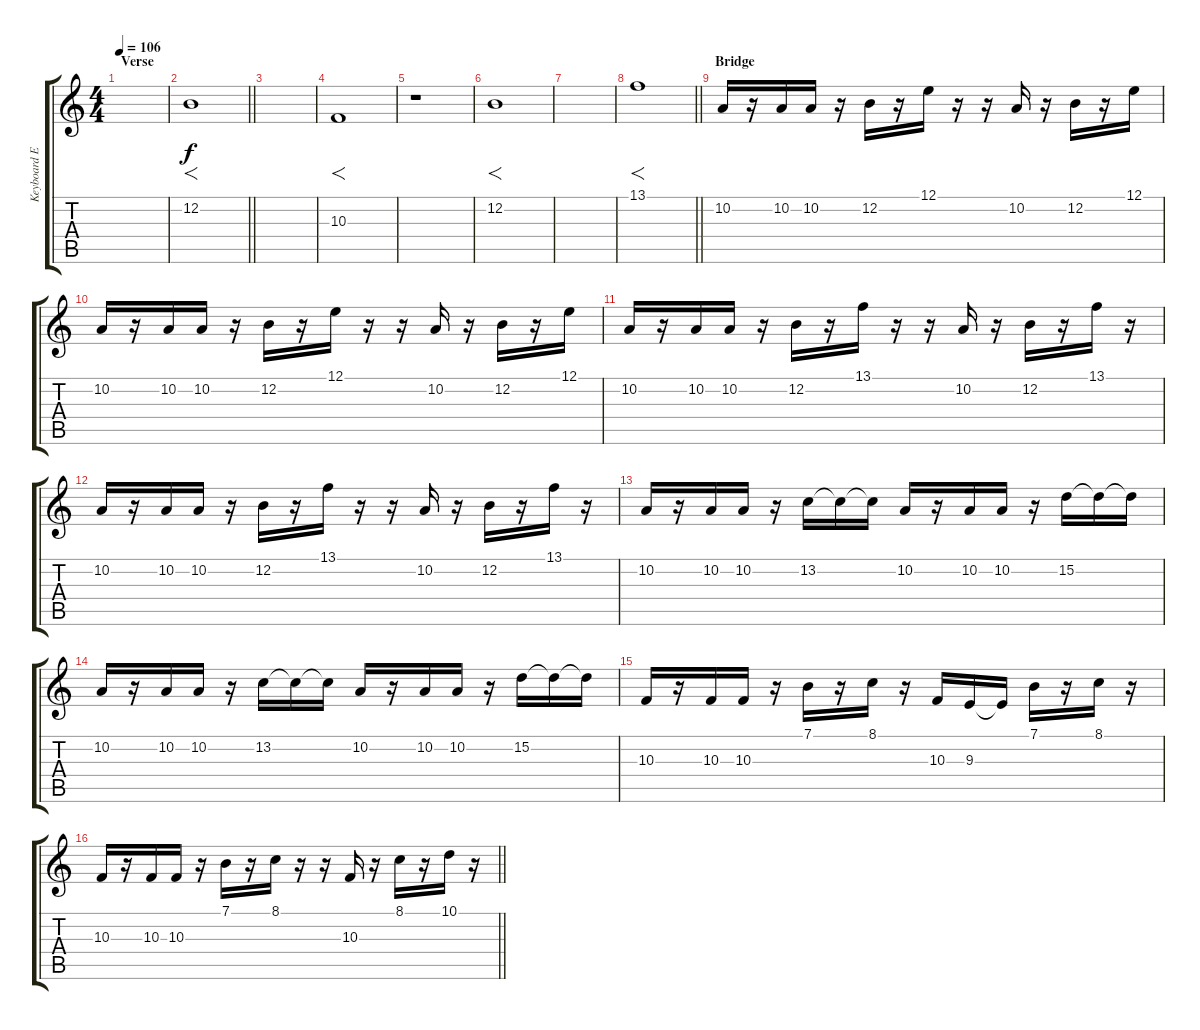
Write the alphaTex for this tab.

\track ("Keyboard Ex" "Keyboard E") {instrument stringensemble1}
\staff {score tabs}
\tuning (E4 B3 G3 D3 A2 E2) {hide}
\ts (4 4)
\section ("" "Verse")
\tempo 106
\clef g2
\ks c
|
\barLineRight lightlight
12.2.1{f} |
|
10.3.1{f} |
r.1 |
12.2.1{f} |
|
\barLineRight lightlight
13.1.1{f} |
\section ("" "Bridge")
10.2.16 r.16 10.2.16 10.2.16 r.16 12.2.16 r.16 12.1.16 r.16 r.16 10.2.16 r.16 12.2.16 r.16 12.1.16 |
10.2.16 r.16 10.2.16 10.2.16 r.16 12.2.16 r.16 12.1.16 r.16 r.16 10.2.16 r.16 12.2.16 r.16 12.1.16 |
10.2.16 r.16 10.2.16 10.2.16 r.16 12.2.16 r.16 13.1.16 r.16 r.16 10.2.16 r.16 12.2.16 r.16 13.1.16 r.16 |
10.2.16 r.16 10.2.16 10.2.16 r.16 12.2.16 r.16 13.1.16 r.16 r.16 10.2.16 r.16 12.2.16 r.16 13.1.16 r.16 |
10.2.16 r.16 10.2.16 10.2.16 r.16 13.2.16 13.2{t}.16 13.2{t}.16 10.2.16 r.16 10.2.16 10.2.16 r.16 15.2.16 15.2{t}.16 15.2{t}.16 |
10.2.16 r.16 10.2.16 10.2.16 r.16 13.2.16 13.2{t}.16 13.2{t}.16 10.2.16 r.16 10.2.16 10.2.16 r.16 15.2.16 15.2{t}.16 15.2{t}.16 |
10.3.16 r.16 10.3.16 10.3.16 r.16 7.1.16 r.16 8.1.16 r.16 10.3.16 9.3.16 9.3{t}.16 7.1.16 r.16 8.1.16 r.16 |
\barLineRight lightlight
10.3.16 r.16 10.3.16 10.3.16 r.16 7.1.16 r.16 8.1.16 r.16 r.16 10.3.16 r.16 8.1.16 r.16 10.1.16 r.16
